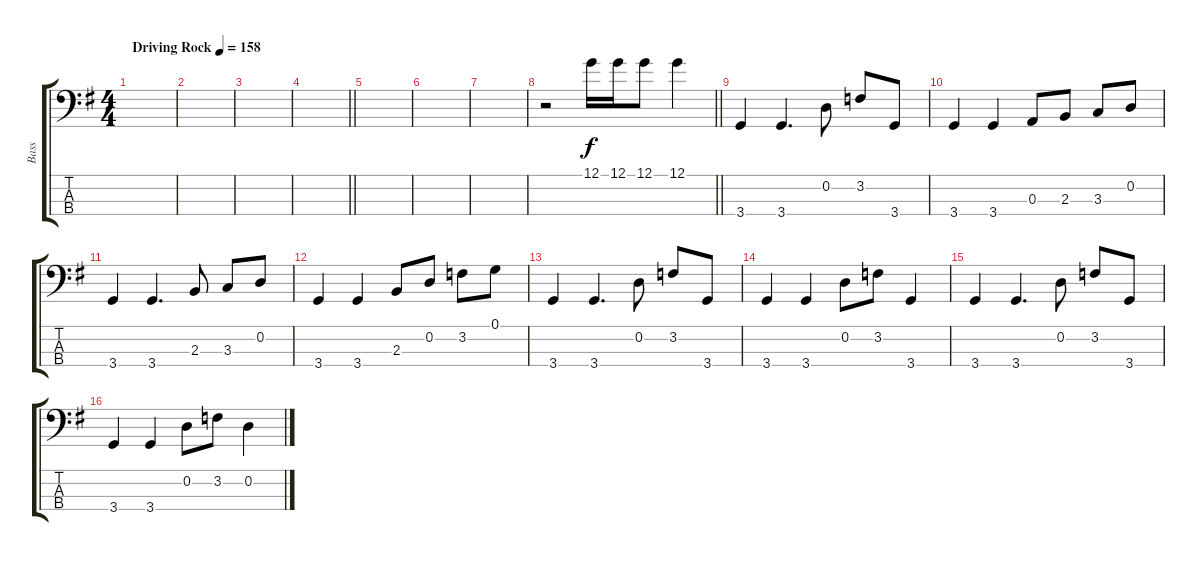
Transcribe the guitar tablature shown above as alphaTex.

\track ("Bass" "Bass") {instrument electricbassfinger}
\staff {score tabs}
\tuning (G2 D2 A1 E1) {hide}
\ts (4 4)
\tempo (158 "Driving Rock")
\clef f4
\ks g
|
|
|
\barLineRight lightlight
|
|
|
|
\barLineRight lightlight
r.2 12.1.16 12.1.16 12.1.8 12.1.4 |
3.4.4 3.4.4{d} 0.2.8 3.2.8 3.4.8 |
3.4.4 3.4.4 0.3.8 2.3.8 3.3.8 0.2.8 |
3.4.4 3.4.4{d} 2.3.8 3.3.8 0.2.8 |
3.4.4 3.4.4 2.3.8 0.2.8 3.2.8 0.1.8 |
3.4.4 3.4.4{d} 0.2.8 3.2.8 3.4.8 |
3.4.4 3.4.4 0.2.8 3.2.8 3.4.4 |
3.4.4 3.4.4{d} 0.2.8 3.2.8 3.4.8 |
3.4.4 3.4.4 0.2.8 3.2.8 0.2.4
